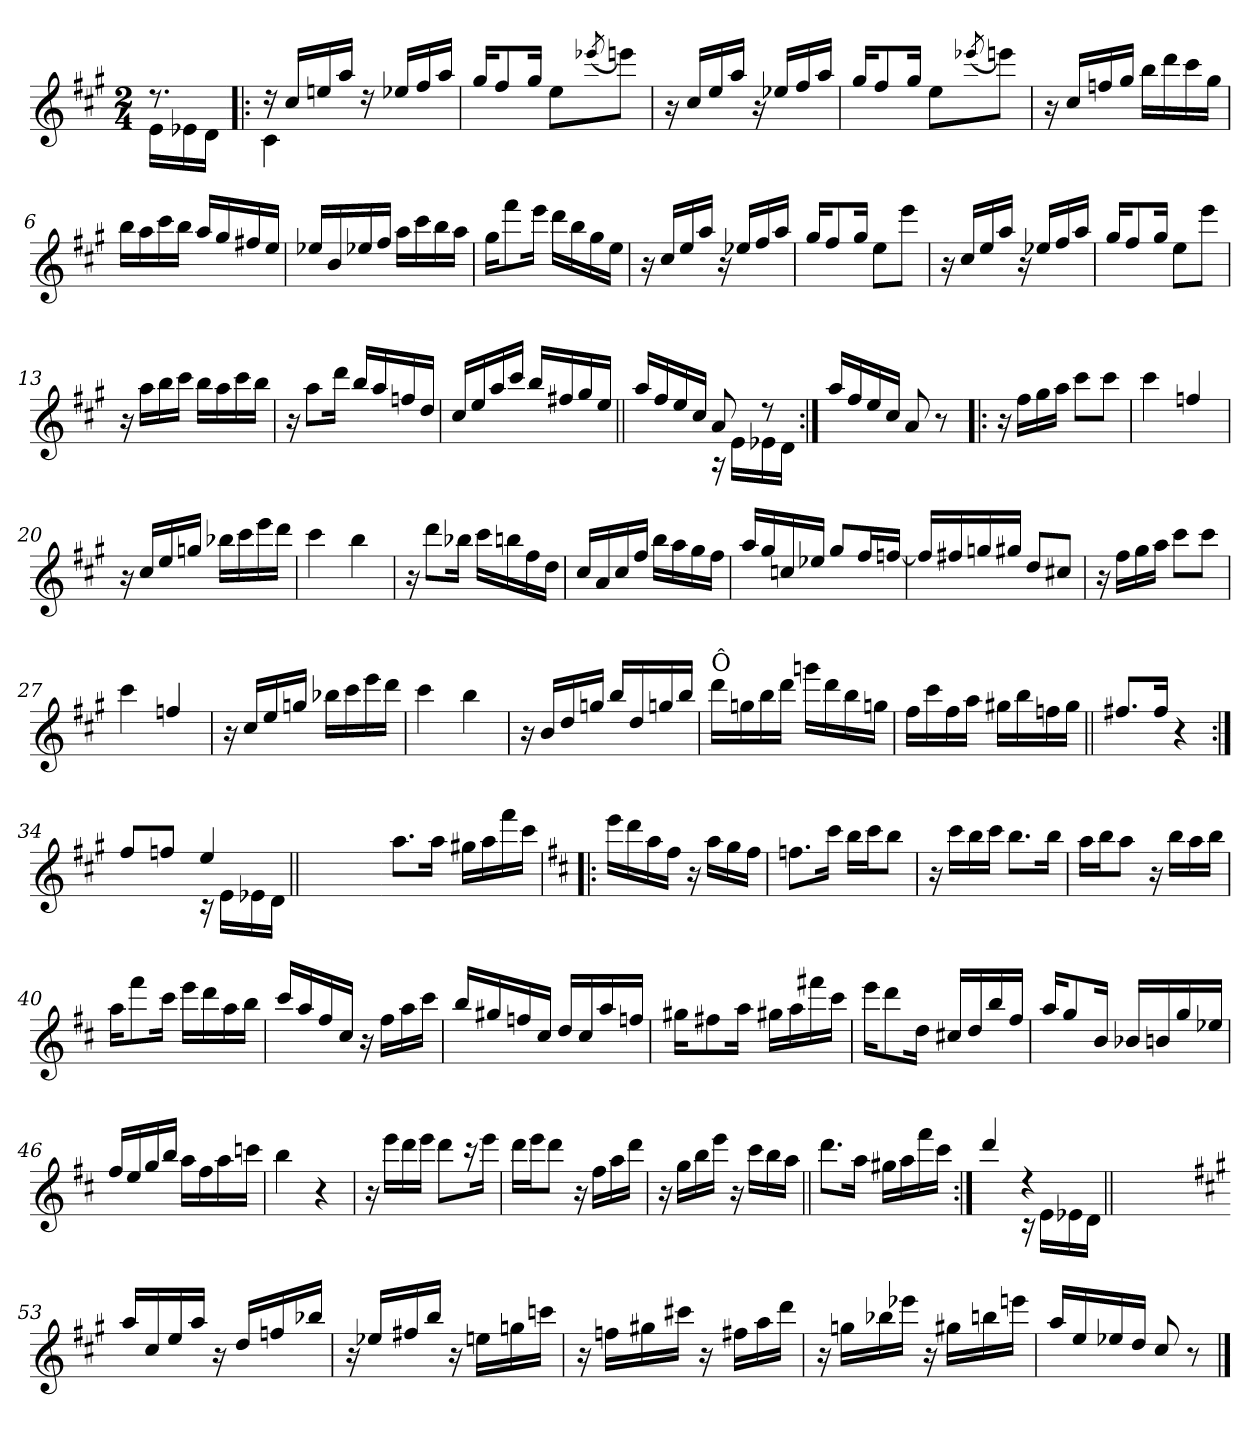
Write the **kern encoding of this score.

**kern
*part1
*staff1
*clefG2
*k[f#c#g#]
*A:
*M2/4
=
*^
8.rdd	16e\LL
.	16e-X\
.	16d\JJ
=1!|:	=1!|:
16rdd	4c#\
16cc#/LL	.
16een/	.
16aa/JJ	.
16rdd	4ryy
16ee-X/LL	.
16ff#/	.
16aa/JJ	.
*v	*v
=2
16gg#/KL
8ff#/
16gg#/Jk
8ee\L
(<8qeee-X/
8eeen\J)
=3
16r
16cc#/LL
16ee/
16aa/JJ
16r
16ee-X/LL
16ff#/
16aa/JJ
!!LO:LB:g=z
=4
16gg#/KL
8ff#/
16gg#/Jk
8ee\L
(<8qeee-X/
8eeen\J)
=5
16r
16cc#/LL
16ffn/
16gg#/JJ
16bb\LL
16ddd\
16ccc#\
16gg#\JJ
=6
16bb\LL
16aa\
16ccc#\
16bb\JJ
16aa/LL
16gg#/
16ff#X/
16ee/JJ
=7
16ee-X/LL
16b/
16ee-X/
16ff#/JJ
16aa\LL
16ccc#\
16bb\
16aa\JJ
=8
16gg#\KL
8fff#\
16eee\Jk
16ddd\LL
16bb\
16gg#\
16ee\JJ
!!LO:LB:g=z
=9
16r
16cc#/LL
16ee/
16aa/JJ
16r
16ee-X/LL
16ff#/
16aa/JJ
=10
16gg#/KL
8ff#/
16gg#/Jk
8ee\L
8eee\J
=11
16r
16cc#/LL
16ee/
16aa/JJ
16r
16ee-X/LL
16ff#/
16aa/JJ
=12
16gg#/KL
8ff#/
16gg#/Jk
8ee\L
8eee\J
!!LO:LB:g=z
=13
16r
16aa\LL
16bb\
16ccc#\JJ
16bb\LL
16aa\
16ccc#\
16bb\JJ
=14
16r
8aa\L
16ddd\Jk
16bb/LL
16aa/
16ffn/
16dd/JJ
=15
16cc#/LL
16ee/
16aa/
16ccc#/JJ
16bb/LL
16ff#X/
16gg#/
16ee/JJ
!!LO:LB:g=z
=16||
*^
16aa/LL	4ryy
16ff#/	.
16ee/	.
16cc#/JJ	.
8a/	16rG
.	16e\LL
8rdd	16e-X\
.	16d\JJ
*v	*v
=17:|!
16aa/LL
16ff#/
16ee/
16cc#/JJ
8a/
8r
=18!|:
16r
16ff#\LL
16gg#\
16aa\JJ
8ccc#\L
8ccc#\J
=19
4ccc#\
4ffn/
!!LO:LB:g=z
=20
16r
16cc#/LL
16ee/
16ggn/JJ
16bb-X\LL
16ccc#\
16eee\
16ddd\JJ
=21
4ccc#\
4bb\
=22
16r
8ddd\L
16bb-X\Jk
16ccc#\LL
16bbn\
16ff#\
16dd\JJ
=23
16cc#/LL
16a/
16cc#/
16ff#/JJ
16bb\LL
16aa\
16gg#\
16ff#\JJ
!!LO:LB:g=z
=24
16aa/LL
16gg#/
16ccn/
16ee-X/JJ
8gg#/L
16ff#/L
[16ffn/JJ
=25
16ffn/LL]
16ff#X/
16ggn/
16gg#X/JJ
8dd/L
8cc#X/J
=26
16r
16ff#\LL
16gg#\
16aa\JJ
8ccc#\L
8ccc#\J
=27
4ccc#\
4ffn/
!!LO:LB:g=z
=28
16r
16cc#/LL
16ee/
16ggn/JJ
16bb-X\LL
16ccc#\
16eee\
16ddd\JJ
=29
4ccc#\
4bb\
=30
16r
16b/LL
16dd/
16ggn/JJ
16bb/LL
16dd/
16ggn/
16bb/JJ
=31
!LO:TX:a:t=Ô
16ddd\LL
16ggn\
16bb\
16ddd\JJ
16gggn\LL
16ddd\
16bb\
16ggn\JJ
!!LO:LB:g=z
=32
16ff#\LL
16ccc#\
16ff#\
16aa\JJ
16gg#X\LL
16bb\
16ffn\
16gg#\JJ
=33||
8.ff#X/L
16ff#/Jk
4r
=34:|!
*^
8ff#/L	16ryy
.	16ryy
8ffn/J	16ryy
.	16ryy
4ee/	16rc
.	16e\LL
.	16e-X\
.	16d\JJ
*v	*v
=34X341||
2ryy
!!LO:PB:g=z
=35-
8.aa\L
16aa\Jk
16gg#X\LL
16aa\
16fff#\
16ccc#\JJ
=36!|:
*k[f#c#]
*D:
16eee\LL
16ddd\
16aa\
16ff#\JJ
16r
16aa\LL
16gg\
16ff#\JJ
=37
8.ffn\L
16ccc#\Jk
16bb\LL
16ccc#\J
8bb\J
=38
16r
16ccc#\LL
16bb\
16ccc#\JJ
8.bb\L
16bb\Jk
!!LO:LB:g=z
=39
16aa\LL
16bb\J
8aa\J
16r
16bb\LL
16aa\
16bb\JJ
=40
16aa\KL
8fff#\
16ccc#\Jk
16eee\LL
16ddd\
16aa\
16bb\JJ
=41
16ccc#/LL
16aa/
16ff#/
16cc#/JJ
16r
16ff#\LL
16aa\
16ccc#\JJ
=42
16bb/LL
16gg#X/
16ffn/
16cc#/JJ
16dd/LL
16cc#/
16aa/
16ffn/JJ
!!LO:LB:g=z
=43
16gg#X\KL
8ff#X\
16aa\Jk
16gg#X\LL
16aa\
16fff#X\
16ccc#\JJ
=44
16eee\KL
8ddd\
16dd\Jk
16cc#X/LL
16dd/
16bb/
16ff#/JJ
=45
16aa/KL
8gg/
16b/Jk
16b-X/LL
16bn/
16gg/
16ee-X/JJ
=46
16ff#/LL
16ee/
16gg/
16bb/JJ
16aa\LL
16ff#\
16aa\
16cccn\JJ
!!LO:LB:g=z
=47
4bb\
4r
=48
16r
16eee\LL
16ddd\
16eee\JJ
8ddd\L
16r
16eee\Jk
=49
16ddd\LL
16eee\J
8ddd\J
16r
16ff#\LL
16aa\
16ddd\JJ
=50
16r
16gg\LL
16bb\
16eee\JJ
16r
16ccc#\LL
16bb\
16aa\JJ
!!LO:LB:g=z
=51||
8.ddd\L
16aa\Jk
16gg#X\LL
16aa\
16fff#\
16ccc#\JJ
=52:|!
*^
4ddd/	4ryy
4rdd	16rc
.	16e\LL
.	16e-X\
.	16d\JJ
*v	*v
=52X522||
2ryy
!!LO:LB:g=z
=53-
*k[f#c#g#]
*A:
16aa/LL
16cc#/
16ee/
16aa/JJ
16r
16dd/LL
16ffn/
16bb-X/JJ
=54
16r
16ee-X/LL
16ff#X/
16bb/JJ
16r
16een\LL
16ggn\
16cccn\JJ
=55
16r
16ffn\LL
16gg#X\
16ccc#X\JJ
16r
16ff#X\LL
16aa\
16ddd\JJ
=56
16r
16ggn\LL
16bb-X\
16eee-X\JJ
16r
16gg#X\LL
16bbn\
16eeen\JJ
=57
16aa/LL
16ee/
16ee-X/
16dd/JJ
8cc#/
8r
==
*-
